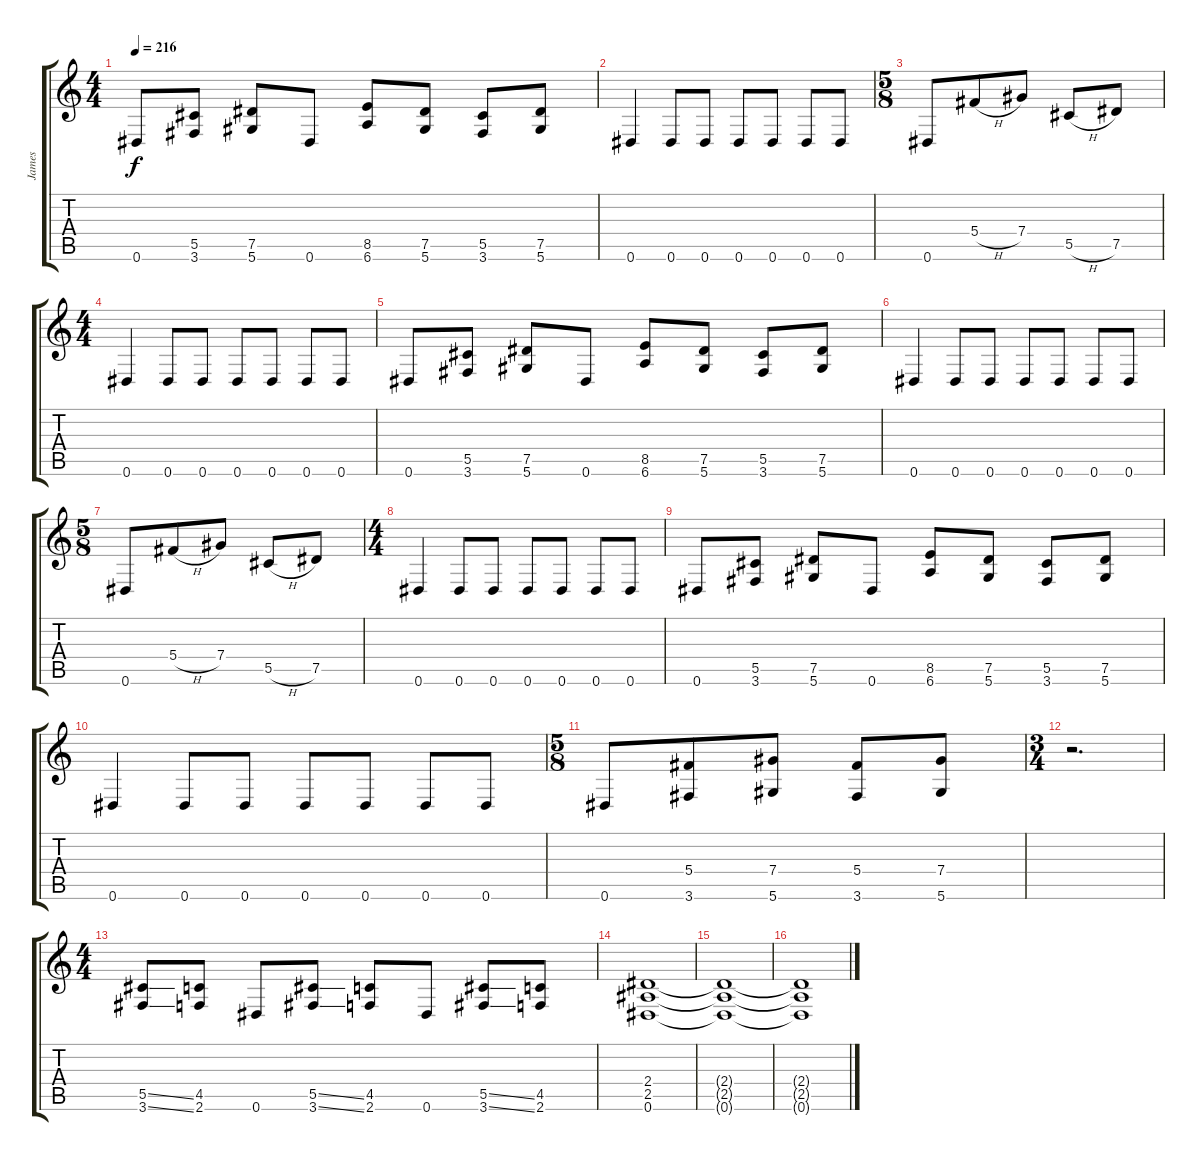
\track ("James" "James") {instrument distortionguitar}
\staff {score tabs}
\tuning (Eb4 Bb3 Gb3 Db3 Ab2 Eb2) {hide}
\ts (4 4)
\tempo 216
\clef g2
\ks c
0.6.8{dy f} (5.5 3.6).8 (7.5 5.6).8 0.6.8 (8.5 6.6).8 (7.5 5.6).8 (5.5 3.6).8 (7.5 5.6).8 |
0.6.4 0.6.8 0.6.8 0.6.8 0.6.8 0.6.8 0.6.8 |
\ts (5 8)
0.6.8 5.4{h}.8 7.4.8 5.5{h}.8 7.5.8 |
\ts (4 4)
0.6.4 0.6.8 0.6.8 0.6.8 0.6.8 0.6.8 0.6.8 |
0.6.8 (5.5 3.6).8 (7.5 5.6).8 0.6.8 (8.5 6.6).8 (7.5 5.6).8 (5.5 3.6).8 (7.5 5.6).8 |
0.6.4 0.6.8 0.6.8 0.6.8 0.6.8 0.6.8 0.6.8 |
\ts (5 8)
0.6.8 5.4{h}.8 7.4.8 5.5{h}.8 7.5.8 |
\ts (4 4)
0.6.4 0.6.8 0.6.8 0.6.8 0.6.8 0.6.8 0.6.8 |
0.6.8 (5.5 3.6).8 (7.5 5.6).8 0.6.8 (8.5 6.6).8 (7.5 5.6).8 (5.5 3.6).8 (7.5 5.6).8 |
0.6.4 0.6.8 0.6.8 0.6.8 0.6.8 0.6.8 0.6.8 |
\ts (5 8)
0.6.8 (5.4 3.6).8 (7.4 5.6).8 (5.4 3.6).8 (7.4 5.6).8 |
\ts (3 4)
r.2{d} |
\ts (4 4)
(5.5{ss} 3.6{ss}).8 (4.5 2.6).8 0.6.8 (5.5{ss} 3.6{ss}).8 (4.5 2.6).8 0.6.8 (5.5{ss} 3.6{ss}).8 (4.5 2.6).8 |
(2.4 2.5 0.6).1 |
(2.4{t} 2.5{t} 0.6{t}).1 |
(2.4{t} 2.5{t} 0.6{t}).1
